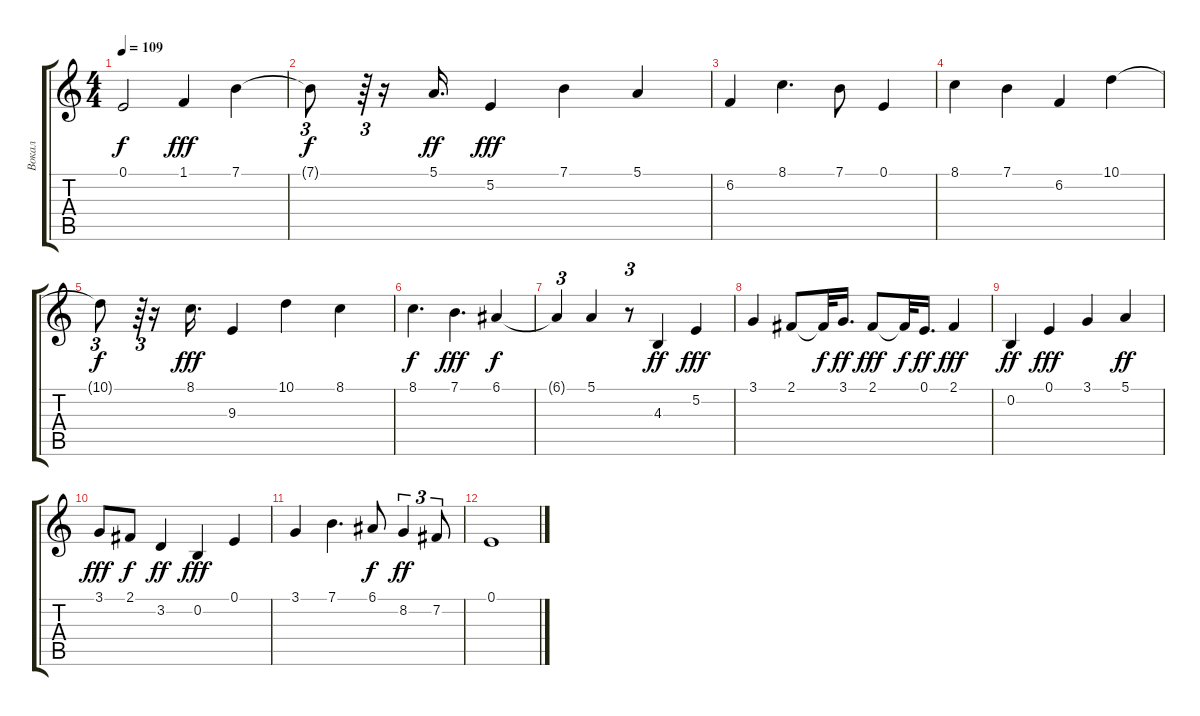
\track ("Вокал" "Вокал") {instrument synthbrass1}
\staff {score tabs}
\tuning (E4 B3 G3 D3 A2 E2) {hide}
\ts (4 4)
\tempo 109
\clef g2
\ks c
0.1{t}.2{dy f} 1.1.4{dy fff} 7.1.4 |
7.1{t}.8{tu (3 2) dy f} r.64{tu (3 2)} r.16 5.1.16{d dy ff} 5.2.4{dy fff} 7.1.4 5.1.4 |
6.2.4 8.1.4{d} 7.1.8 0.1.4 |
8.1.4 7.1.4 6.2.4 10.1.4 |
10.1{t}.8{tu (3 2) dy f} r.64{tu (3 2)} r.16 8.1.16{d dy fff} 9.3.4 10.1.4 8.1.4 |
8.1.4{d dy f} 7.1.4{d dy fff} 6.1.4{dy f} |
6.1{t}.4{tu (3 2)} 5.1.4 r.8{tu (3 2)} 4.3.4{dy ff} 5.2.4{dy fff} |
3.1.4 2.1.8 2.1{t}.32{dy f} 3.1.16{d dy ff} 2.1.8{dy fff} 2.1{t}.32{dy f} 0.1.16{d dy ff} 2.1.4{dy fff} |
0.2.4{dy ff} 0.1.4{dy fff} 3.1.4 5.1.4{dy ff} |
3.1.8{dy fff} 2.1.8{dy f} 3.2.4{dy ff} 0.2.4{dy fff} 0.1.4 |
3.1.4 7.1.4{d} 6.1.8{dy f} 8.2.4{tu (3 2) dy ff} 7.2.8{tu (3 2)} |
0.1.1
